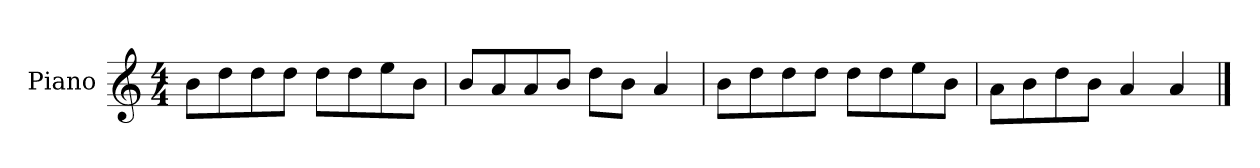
**kern
*part1
*staff1
*I"Piano
*I'P-no
*clefG2
*k[]
*M4/4
*MM90
=1
8b\L
8dd\
8dd\
8dd\J
8dd\L
8dd\
8ee\
8b\J
=2
8b/L
8a/
8a/
8b/J
8dd\L
8b\J
4a/
=3
8b\L
8dd\
8dd\
8dd\J
8dd\L
8dd\
8ee\
8b\J
=4
8a\L
8b\
8dd\
8b\J
4a/
4a/
==
*-
